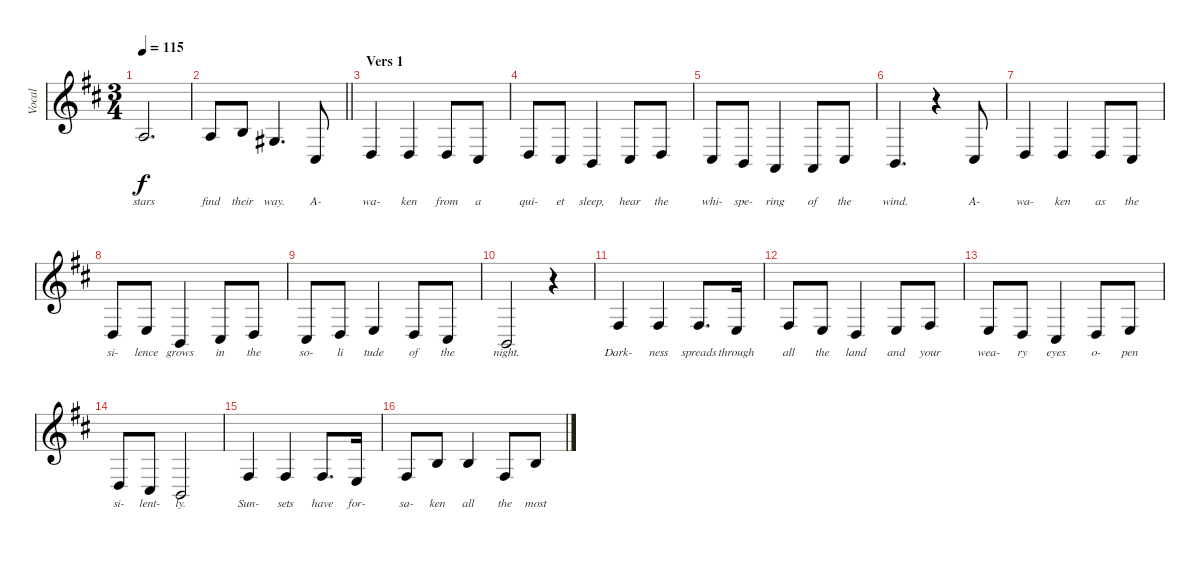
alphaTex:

\track ("Vocal" "Vocal") {instrument violin}
\staff {score}
\tuning (E4 B3 G3 D3 A2 E2) {hide}
\ts (3 4)
\tempo 115
\clef g2
\ks bminor
2.3.2{d lyrics (0 "stars") lyrics (1 "") lyrics (2 "") lyrics (3 "") lyrics (4 "") dy f} |
\barLineRight lightlight
2.3.8{lyrics (0 "find") lyrics (1 "") lyrics (2 "") lyrics (3 "") lyrics (4 "")} 4.3.8{lyrics (0 "their") lyrics (1 "") lyrics (2 "") lyrics (3 "") lyrics (4 "")} 1.3.4{d lyrics (0 "way.") lyrics (1 "") lyrics (2 "") lyrics (3 "") lyrics (4 "")} 4.5.8{lyrics (0 "A-") lyrics (1 "") lyrics (2 "") lyrics (3 "") lyrics (4 "")} |
\section ("" "Vers 1")
0.4.4{lyrics (0 "wa-") lyrics (1 "") lyrics (2 "") lyrics (3 "") lyrics (4 "")} 0.4.4{lyrics (0 "ken") lyrics (1 "") lyrics (2 "") lyrics (3 "") lyrics (4 "")} 0.4.8{lyrics (0 "from") lyrics (1 "") lyrics (2 "") lyrics (3 "") lyrics (4 "")} 4.5.8{lyrics (0 "a") lyrics (1 "") lyrics (2 "") lyrics (3 "") lyrics (4 "")} |
0.4.8{lyrics (0 "qui-") lyrics (1 "") lyrics (2 "") lyrics (3 "") lyrics (4 "")} 4.5.8{lyrics (0 "et") lyrics (1 "") lyrics (2 "") lyrics (3 "") lyrics (4 "")} 2.5.4{lyrics (0 "sleep,") lyrics (1 "") lyrics (2 "") lyrics (3 "") lyrics (4 "")} 4.5.8{lyrics (0 "hear") lyrics (1 "") lyrics (2 "") lyrics (3 "") lyrics (4 "")} 0.4.8{lyrics (0 "the") lyrics (1 "") lyrics (2 "") lyrics (3 "") lyrics (4 "")} |
4.5.8{lyrics (0 "whi-") lyrics (1 "") lyrics (2 "") lyrics (3 "") lyrics (4 "")} 2.5.8{lyrics (0 "spe-") lyrics (1 "") lyrics (2 "") lyrics (3 "") lyrics (4 "")} 0.5.4{lyrics (0 "ring") lyrics (1 "") lyrics (2 "") lyrics (3 "") lyrics (4 "")} 0.5.8{lyrics (0 "of") lyrics (1 "") lyrics (2 "") lyrics (3 "") lyrics (4 "")} 4.5.8{lyrics (0 "the") lyrics (1 "") lyrics (2 "") lyrics (3 "") lyrics (4 "")} |
2.5.4{d lyrics (0 "wind.") lyrics (1 "") lyrics (2 "") lyrics (3 "") lyrics (4 "")} r.4 4.5.8{lyrics (0 "A-") lyrics (1 "") lyrics (2 "") lyrics (3 "") lyrics (4 "")} |
0.4.4{lyrics (0 "wa-") lyrics (1 "") lyrics (2 "") lyrics (3 "") lyrics (4 "")} 0.4.4{lyrics (0 "ken") lyrics (1 "") lyrics (2 "") lyrics (3 "") lyrics (4 "")} 0.4.8{lyrics (0 "as") lyrics (1 "") lyrics (2 "") lyrics (3 "") lyrics (4 "")} 4.5.8{lyrics (0 "the") lyrics (1 "") lyrics (2 "") lyrics (3 "") lyrics (4 "")} |
0.4.8{lyrics (0 "si-") lyrics (1 "") lyrics (2 "") lyrics (3 "") lyrics (4 "")} 2.4.8{lyrics (0 "lence") lyrics (1 "") lyrics (2 "") lyrics (3 "") lyrics (4 "")} 2.5.4{lyrics (0 "grows") lyrics (1 "") lyrics (2 "") lyrics (3 "") lyrics (4 "")} 4.5.8{lyrics (0 "in") lyrics (1 "") lyrics (2 "") lyrics (3 "") lyrics (4 "")} 0.4.8{lyrics (0 "the") lyrics (1 "") lyrics (2 "") lyrics (3 "") lyrics (4 "")} |
4.5.8{lyrics (0 "so-") lyrics (1 "") lyrics (2 "") lyrics (3 "") lyrics (4 "")} 0.4.8{lyrics (0 "li") lyrics (1 "") lyrics (2 "") lyrics (3 "") lyrics (4 "")} 2.4.4{lyrics (0 "tude") lyrics (1 "") lyrics (2 "") lyrics (3 "") lyrics (4 "")} 0.4.8{lyrics (0 "of") lyrics (1 "") lyrics (2 "") lyrics (3 "") lyrics (4 "")} 4.5.8{lyrics (0 "the") lyrics (1 "") lyrics (2 "") lyrics (3 "") lyrics (4 "")} |
2.5.2{lyrics (0 "night.") lyrics (1 "") lyrics (2 "") lyrics (3 "") lyrics (4 "")} r.4 |
4.4.4{lyrics (0 "Dark-") lyrics (1 "") lyrics (2 "") lyrics (3 "") lyrics (4 "")} 4.4.4{lyrics (0 "ness") lyrics (1 "") lyrics (2 "") lyrics (3 "") lyrics (4 "")} 4.4.8{d lyrics (0 "spreads") lyrics (1 "") lyrics (2 "") lyrics (3 "") lyrics (4 "")} 2.4.16{lyrics (0 "through") lyrics (1 "") lyrics (2 "") lyrics (3 "") lyrics (4 "")} |
4.4.8{lyrics (0 "all") lyrics (1 "") lyrics (2 "") lyrics (3 "") lyrics (4 "")} 2.4.8{lyrics (0 "the") lyrics (1 "") lyrics (2 "") lyrics (3 "") lyrics (4 "")} 0.4.4{lyrics (0 "land") lyrics (1 "") lyrics (2 "") lyrics (3 "") lyrics (4 "")} 2.4.8{lyrics (0 "and") lyrics (1 "") lyrics (2 "") lyrics (3 "") lyrics (4 "")} 4.4.8{lyrics (0 "your") lyrics (1 "") lyrics (2 "") lyrics (3 "") lyrics (4 "")} |
2.4.8{lyrics (0 "wea-") lyrics (1 "") lyrics (2 "") lyrics (3 "") lyrics (4 "")} 0.4.8{lyrics (0 "ry") lyrics (1 "") lyrics (2 "") lyrics (3 "") lyrics (4 "")} 4.5.4{lyrics (0 "eyes") lyrics (1 "") lyrics (2 "") lyrics (3 "") lyrics (4 "")} 0.4.8{lyrics (0 "o-") lyrics (1 "") lyrics (2 "") lyrics (3 "") lyrics (4 "")} 2.4.8{lyrics (0 "pen") lyrics (1 "") lyrics (2 "") lyrics (3 "") lyrics (4 "")} |
0.4.8{lyrics (0 "si-") lyrics (1 "") lyrics (2 "") lyrics (3 "") lyrics (4 "")} 4.5.8{lyrics (0 "lent-") lyrics (1 "") lyrics (2 "") lyrics (3 "") lyrics (4 "")} 2.5.2{lyrics (0 "ly.") lyrics (1 "") lyrics (2 "") lyrics (3 "") lyrics (4 "")} |
4.4.4{lyrics (0 "Sun-") lyrics (1 "") lyrics (2 "") lyrics (3 "") lyrics (4 "")} 4.4.4{lyrics (0 "sets") lyrics (1 "") lyrics (2 "") lyrics (3 "") lyrics (4 "")} 4.4.8{d lyrics (0 "have") lyrics (1 "") lyrics (2 "") lyrics (3 "") lyrics (4 "")} 2.4.16{lyrics (0 "for-") lyrics (1 "") lyrics (2 "") lyrics (3 "") lyrics (4 "")} |
4.4.8{lyrics (0 "sa-") lyrics (1 "") lyrics (2 "") lyrics (3 "") lyrics (4 "")} 0.2.8{lyrics (0 "ken") lyrics (1 "") lyrics (2 "") lyrics (3 "") lyrics (4 "")} 0.2.4{lyrics (0 "all") lyrics (1 "") lyrics (2 "") lyrics (3 "") lyrics (4 "")} 4.4.8{lyrics (0 "the") lyrics (1 "") lyrics (2 "") lyrics (3 "") lyrics (4 "")} 0.2.8{lyrics (0 "most") lyrics (1 "") lyrics (2 "") lyrics (3 "") lyrics (4 "")}
